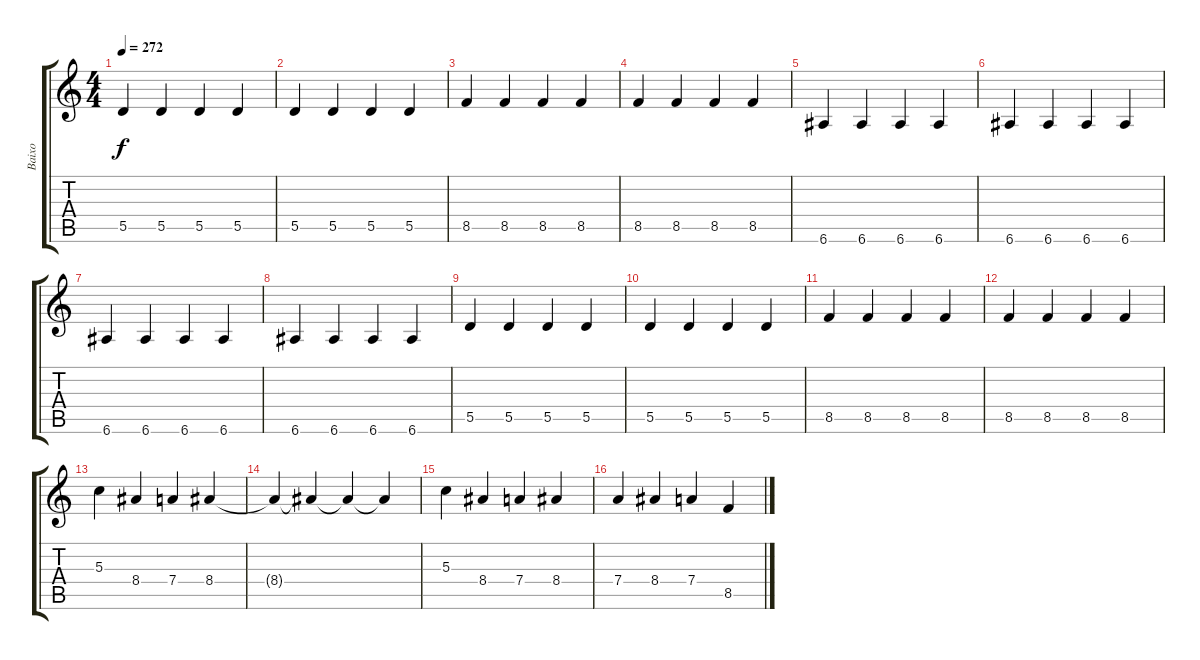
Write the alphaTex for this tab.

\track ("Baixo" "Baixo") {instrument electricbassfinger}
\staff {score tabs}
\tuning (E4 B3 G3 D3 A2 E2) {hide}
\ts (4 4)
\tempo 272
\clef g2
\ks c
5.5.4{dy f} 5.5.4 5.5.4 5.5.4 |
5.5.4 5.5.4 5.5.4 5.5.4 |
8.5.4 8.5.4 8.5.4 8.5.4 |
8.5.4 8.5.4 8.5.4 8.5.4 |
6.6.4 6.6.4 6.6.4 6.6.4 |
6.6.4 6.6.4 6.6.4 6.6.4 |
6.6.4 6.6.4 6.6.4 6.6.4 |
6.6.4 6.6.4 6.6.4 6.6.4 |
5.5.4 5.5.4 5.5.4 5.5.4 |
5.5.4 5.5.4 5.5.4 5.5.4 |
8.5.4 8.5.4 8.5.4 8.5.4 |
8.5.4 8.5.4 8.5.4 8.5.4 |
5.3.4 8.4.4 7.4.4 8.4.4 |
8.4{t}.4 8.4{t}.4 8.4{t}.4 8.4{t}.4 |
5.3.4 8.4.4 7.4.4 8.4.4 |
7.4.4 8.4.4 7.4.4 8.5.4
